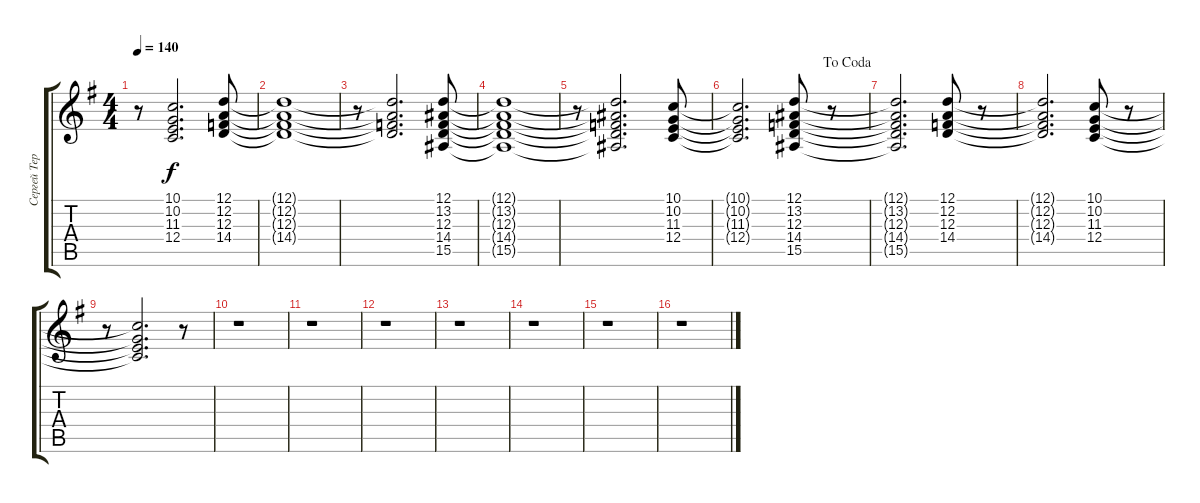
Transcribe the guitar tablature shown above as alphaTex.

\track ("Сергей Терентьев" "Сергей Тер") {instrument synthstrings1}
\staff {score tabs}
\tuning (D4 A3 F3 C3 G2 D2) {hide}
\ts (4 4)
\tempo 140
\clef g2
\ks g
r.8{dy f} (10.1{t} 10.2{t} 11.3{t} 12.4{t}).2{d} (12.1 12.2 12.3 14.4).8 |
(12.1{t} 12.2{t} 12.3{t} 14.4{t}).1 |
r.8 (12.1{t} 12.2{t} 12.3{t} 14.4{t}).2{d} (12.1 13.2 12.3 14.4 15.5).8 |
(12.1{t} 13.2{t} 12.3{t} 14.4{t} 15.5{t}).1 |
r.8 (12.1{t} 13.2{t} 12.3{t} 14.4{t} 15.5{t}).2{d} (10.1 10.2 11.3 12.4).8 |
\jump dacoda
(10.1{t} 10.2{t} 11.3{t} 12.4{t}).2{d} (12.1 13.2 12.3 14.4 15.5).8 r.8 |
(12.1{t} 13.2{t} 12.3{t} 14.4{t} 15.5{t}).2{d} (12.1 12.2 12.3 14.4).8 r.8 |
(12.1{t} 12.2{t} 12.3{t} 14.4{t}).2{d} (10.1 10.2 11.3 12.4).8 r.8 |
r.8 (10.1{t} 10.2{t} 11.3{t} 12.4{t}).2{d} r.8 |
r.1 |
r.1 |
r.1 |
r.1 |
r.1 |
r.1 |
r.1
